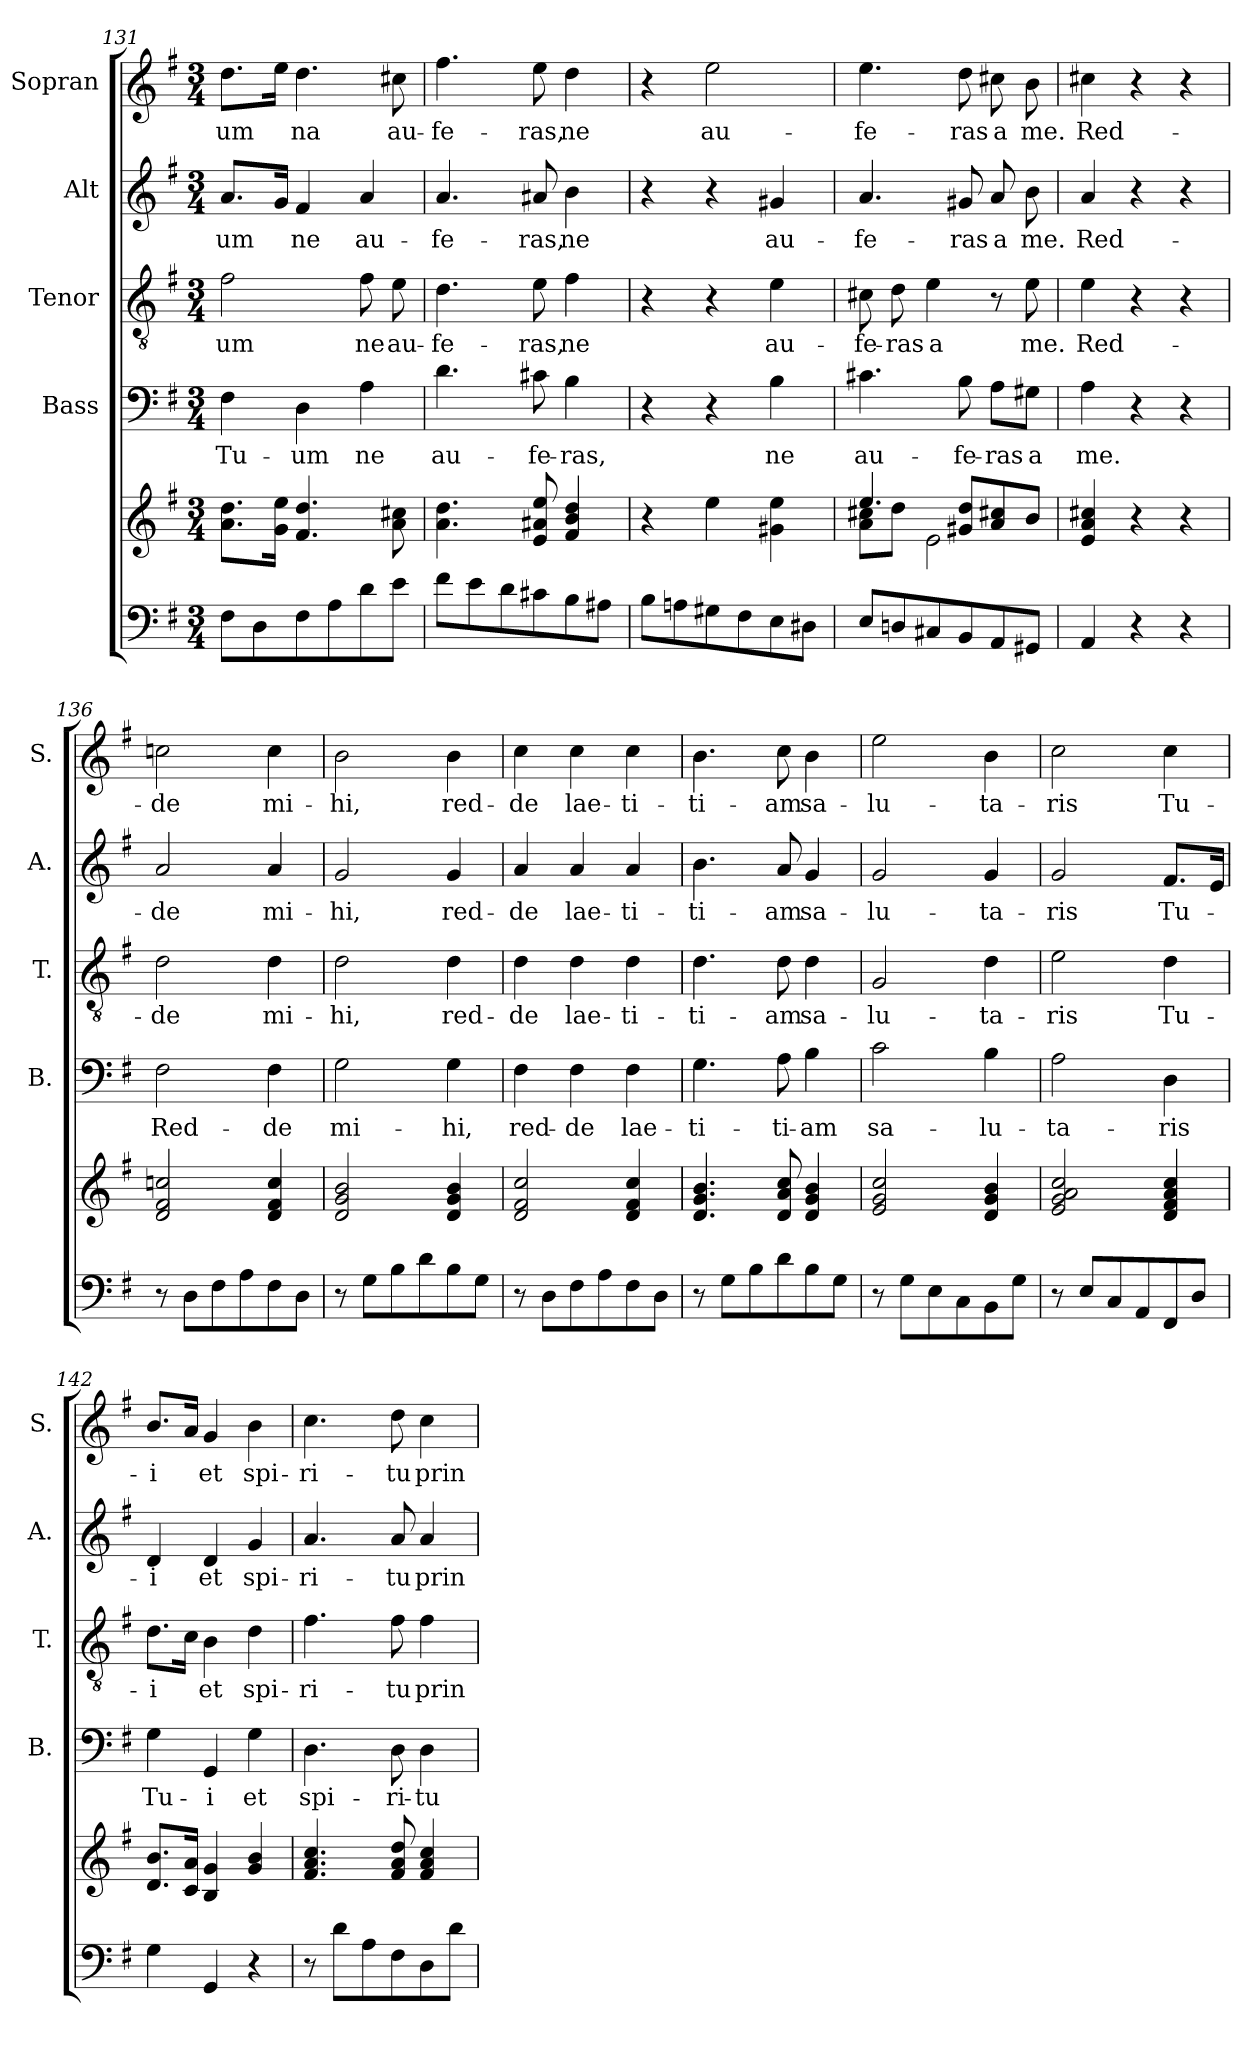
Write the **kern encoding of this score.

**kern	**kern	**kern	**text	**kern	**text	**kern	**text	**kern	**text
*part5	*part5	*part4	*part4	*part3	*part3	*part2	*part2	*part1	*part1
*staff6	*staff5	*staff4	*staff4	*staff3	*staff3	*staff2	*staff2	*staff1	*staff1
*	*	*I"Bass	*	*I"Tenor	*	*I"Alt	*	*I"Sopran	*
*	*	*I'B.	*	*I'T.	*	*I'A.	*	*I'S.	*
*clefF4	*clefG2	*clefF4	*	*clefGv2	*	*clefG2	*	*clefG2	*
*k[f#]	*k[f#]	*k[f#]	*	*k[f#]	*	*k[f#]	*	*k[f#]	*
*G:	*G:	*G:	*	*G:	*	*G:	*	*G:	*
*M3/4	*M3/4	*M3/4	*	*M3/4	*	*M3/4	*	*M3/4	*
=131	=131	=131	=131	=131	=131	=131	=131	=131	=131
!	!	!	!LO:LY:b	!	!LO:LY:b	!	!LO:LY:b	!	!LO:LY:b
8F#\L	8.a\ 8.dd\L	4F#\	Tu-	2f#\	-um	8.a/L	-um	8.dd\L	-um
8D\	.	.	.	.	.	.	.	.	.
.	16g\ 16ee\Jk	.	.	.	.	16g/Jk	.	16ee\Jk	.
!	!	!	!LO:LY:b	!	!	!	!LO:LY:b	!	!LO:LY:b
8F#\	4.f#/ 4.dd/	4D\	-um	.	.	4f#/	ne	4.dd\	na
8A\	.	.	.	.	.	.	.	.	.
!	!	!	!LO:LY:b	!	!LO:LY:b	!	!LO:LY:b	!	!
8d\	.	4A\	ne	8f#\	ne	4a/	au-	.	.
!	!	!	!	!	!LO:LY:b	!	!	!	!LO:LY:b
8e\J	8a\ 8cc#X\	.	.	8e\	au-	.	.	8cc#X\	au-
=132	=132	=132	=132	=132	=132	=132	=132	=132	=132
!	!	!	!LO:LY:b	!	!LO:LY:b	!	!LO:LY:b	!	!LO:LY:b
8f#\L	4.a\ 4.dd\	4.d\	au-	4.d\	-fe-	4.a/	-fe-	4.ff#\	-fe-
8e\	.	.	.	.	.	.	.	.	.
8d\	.	.	.	.	.	.	.	.	.
!	!	!	!LO:LY:b	!	!LO:LY:b	!	!LO:LY:b	!	!LO:LY:b
8c#X\	8e/ 8a#X/ 8ee/	8c#X\	-fe-	8e\	-ras,	8a#X/	-ras,	8ee\	-ras,
!	!	!	!LO:LY:b	!	!LO:LY:b	!	!LO:LY:b	!	!LO:LY:b
8B\	4f#/ 4b/ 4dd/	4B\	-ras,	4f#\	ne	4b\	ne	4dd\	ne
8A#X\J	.	.	.	.	.	.	.	.	.
!!LO:LB:g=z
=133	=133	=133	=133	=133	=133	=133	=133	=133	=133
8B\L	4r	4r	.	4r	.	4r	.	4r	.
8An\	.	.	.	.	.	.	.	.	.
!	!	!	!	!	!	!	!	!	!LO:LY:b
8G#X\	4ee\	4r	.	4r	.	4r	.	2ee\	au-
8F#\	.	.	.	.	.	.	.	.	.
!	!	!	!LO:LY:b	!	!LO:LY:b	!	!LO:LY:b	!	!
8E\	4g#X\ 4ee\	4B\	ne	4e\	au-	4g#X/	au-	.	.
8D#X\J	.	.	.	.	.	.	.	.	.
=134	=134	=134	=134	=134	=134	=134	=134	=134	=134
*	*^	*	*	*	*	*	*	*	*
!	!	!	!	!LO:LY:b	!	!LO:LY:b	!	!LO:LY:b	!	!LO:LY:b
8E/L	4.ee/	8a\ 8cc#X\L	4.c#X\	au-	8c#X\	-fe-	4.a/	-fe-	4.ee\	-fe-
!	!	!	!	!	!	!LO:LY:b	!	!	!	!
8Dn/	.	8dd\J	.	.	8d\	-ras	.	.	.	.
!	!	!	!	!	!	!LO:LY:b	!	!	!	!
8C#X/	.	2e\	.	.	4e\	a	.	.	.	.
!	!	!	!	!LO:LY:b	!	!	!	!LO:LY:b	!	!LO:LY:b
8BB/	8g#X/ 8dd/L	.	8B\	-fe-	.	.	8g#X/	-ras	8dd\	-ras
!	!	!	!	!LO:LY:b	!	!	!	!LO:LY:b	!	!LO:LY:b
8AA/	8a/ 8cc#X/	.	8A\L	-ras	8r	.	8a/	a	8cc#X\	a
!	!	!	!	!LO:LY:b	!	!LO:LY:b	!	!LO:LY:b	!	!LO:LY:b
8GG#X/J	8b/J	.	8G#X\J	a	8e\	me.	8b\	me.	8b\	me.
*	*v	*v	*	*	*	*	*	*	*	*
=135	=135	=135	=135	=135	=135	=135	=135	=135	=135
!	!	!	!LO:LY:b	!	!LO:LY:b	!	!LO:LY:b	!	!LO:LY:b
4AA/	4e/ 4a/ 4cc#X/	4A\	me.	4e\	Red-	4a/	Red-	4cc#X\	Red-
4r	4r	4r	.	4r	.	4r	.	4r	.
4r	4r	4r	.	4r	.	4r	.	4r	.
=136	=136	=136	=136	=136	=136	=136	=136	=136	=136
!	!	!	!LO:LY:b	!	!LO:LY:b	!	!LO:LY:b	!	!LO:LY:b
8r	2d/ 2f#/ 2ccn/	2F#\	Red-	2d\	-de	2a/	-de	2ccn\	-de
8D\L	.	.	.	.	.	.	.	.	.
8F#\	.	.	.	.	.	.	.	.	.
8A\	.	.	.	.	.	.	.	.	.
!	!	!	!LO:LY:b	!	!LO:LY:b	!	!LO:LY:b	!	!LO:LY:b
8F#\	4d/ 4f#/ 4cc/	4F#\	-de	4d\	mi-	4a/	mi-	4cc\	mi-
8D\J	.	.	.	.	.	.	.	.	.
=137	=137	=137	=137	=137	=137	=137	=137	=137	=137
!	!	!	!LO:LY:b	!	!LO:LY:b	!	!LO:LY:b	!	!LO:LY:b
8r	2d/ 2g/ 2b/	2G\	mi-	2d\	-hi,	2g/	-hi,	2b\	-hi,
8G\L	.	.	.	.	.	.	.	.	.
8B\	.	.	.	.	.	.	.	.	.
8d\	.	.	.	.	.	.	.	.	.
!	!	!	!LO:LY:b	!	!LO:LY:b	!	!LO:LY:b	!	!LO:LY:b
8B\	4d/ 4g/ 4b/	4G\	-hi,	4d\	red-	4g/	red-	4b\	red-
8G\J	.	.	.	.	.	.	.	.	.
=138	=138	=138	=138	=138	=138	=138	=138	=138	=138
!	!	!	!LO:LY:b	!	!LO:LY:b	!	!LO:LY:b	!	!LO:LY:b
8r	2d/ 2f#/ 2cc/	4F#\	red-	4d\	-de	4a/	-de	4cc\	-de
8D\L	.	.	.	.	.	.	.	.	.
!	!	!	!LO:LY:b	!	!LO:LY:b	!	!LO:LY:b	!	!LO:LY:b
8F#\	.	4F#\	-de	4d\	lae-	4a/	lae-	4cc\	lae-
8A\	.	.	.	.	.	.	.	.	.
!	!	!	!LO:LY:b	!	!LO:LY:b	!	!LO:LY:b	!	!LO:LY:b
8F#\	4d/ 4f#/ 4cc/	4F#\	lae-	4d\	-ti-	4a/	-ti-	4cc\	-ti-
8D\J	.	.	.	.	.	.	.	.	.
!!LO:PB:g=z
=139	=139	=139	=139	=139	=139	=139	=139	=139	=139
!	!	!	!LO:LY:b	!	!LO:LY:b	!	!LO:LY:b	!	!LO:LY:b
8r	4.d/ 4.g/ 4.b/	4.G\	-ti-	4.d\	-ti-	4.b\	-ti-	4.b\	-ti-
8G\L	.	.	.	.	.	.	.	.	.
8B\	.	.	.	.	.	.	.	.	.
!	!	!	!LO:LY:b	!	!LO:LY:b	!	!LO:LY:b	!	!LO:LY:b
8d\	8d/ 8a/ 8cc/	8A\	-ti-	8d\	-am	8a/	-am	8cc\	-am
!	!	!	!LO:LY:b	!	!LO:LY:b	!	!LO:LY:b	!	!LO:LY:b
8B\	4d/ 4g/ 4b/	4B\	-am	4d\	sa-	4g/	sa-	4b\	sa-
8G\J	.	.	.	.	.	.	.	.	.
=140	=140	=140	=140	=140	=140	=140	=140	=140	=140
!	!	!	!LO:LY:b	!	!LO:LY:b	!	!LO:LY:b	!	!LO:LY:b
8r	2e/ 2g/ 2cc/	2c\	sa-	2G/	-lu-	2g/	-lu-	2ee\	-lu-
8G\L	.	.	.	.	.	.	.	.	.
8E\	.	.	.	.	.	.	.	.	.
8C\	.	.	.	.	.	.	.	.	.
!	!	!	!LO:LY:b	!	!LO:LY:b	!	!LO:LY:b	!	!LO:LY:b
8BB\	4d/ 4g/ 4b/	4B\	-lu-	4d\	-ta-	4g/	-ta-	4b\	-ta-
8G\J	.	.	.	.	.	.	.	.	.
=141	=141	=141	=141	=141	=141	=141	=141	=141	=141
!	!	!	!LO:LY:b	!	!LO:LY:b	!	!LO:LY:b	!	!LO:LY:b
8r	2e/ 2g/ 2a/ 2cc/	2A\	-ta-	2e\	-ris	2g/	-ris	2cc\	-ris
8E/L	.	.	.	.	.	.	.	.	.
8C/	.	.	.	.	.	.	.	.	.
8AA/	.	.	.	.	.	.	.	.	.
!	!	!	!LO:LY:b	!	!LO:LY:b	!	!LO:LY:b	!	!LO:LY:b
8FF#/	4d/ 4f#/ 4a/ 4cc/	4D\	-ris	4d\	Tu-	8.f#/L	Tu-	4cc\	Tu-
8D/J	.	.	.	.	.	.	.	.	.
.	.	.	.	.	.	16e/Jk	.	.	.
=142	=142	=142	=142	=142	=142	=142	=142	=142	=142
!	!	!	!LO:LY:b	!	!LO:LY:b	!	!LO:LY:b	!	!LO:LY:b
4G\	8.d/ 8.b/L	4G\	Tu-	8.d\L	-i	4d/	-i	8.b/L	-i
.	16c/ 16a/Jk	.	.	16c\Jk	.	.	.	16a/Jk	.
!	!	!	!LO:LY:b	!	!LO:LY:b	!	!LO:LY:b	!	!LO:LY:b
4GG/	4B/ 4g/	4GG/	-i	4B\	et	4d/	et	4g/	et
!	!	!	!LO:LY:b	!	!LO:LY:b	!	!LO:LY:b	!	!LO:LY:b
4r	4g/ 4b/	4G\	et	4d\	spi-	4g/	spi-	4b\	spi-
=143	=143	=143	=143	=143	=143	=143	=143	=143	=143
!	!	!	!LO:LY:b	!	!LO:LY:b	!	!LO:LY:b	!	!LO:LY:b
8r	4.f#/ 4.a/ 4.cc/	4.D\	spi-	4.f#\	-ri-	4.a/	-ri-	4.cc\	-ri-
8d\L	.	.	.	.	.	.	.	.	.
8A\	.	.	.	.	.	.	.	.	.
!	!	!	!LO:LY:b	!	!LO:LY:b	!	!LO:LY:b	!	!LO:LY:b
8F#\	8f#/ 8a/ 8dd/	8D\	-ri-	8f#\	-tu	8a/	-tu	8dd\	-tu
!	!	!	!LO:LY:b	!	!LO:LY:b	!	!LO:LY:b	!	!LO:LY:b
8D\	4f#/ 4a/ 4cc/	4D\	-tu	4f#\	prin-	4a/	prin-	4cc\	prin-
8d\J	.	.	.	.	.	.	.	.	.
=	=	=	=	=	=	=	=	=	=
*-	*-	*-	*-	*-	*-	*-	*-	*-	*-
